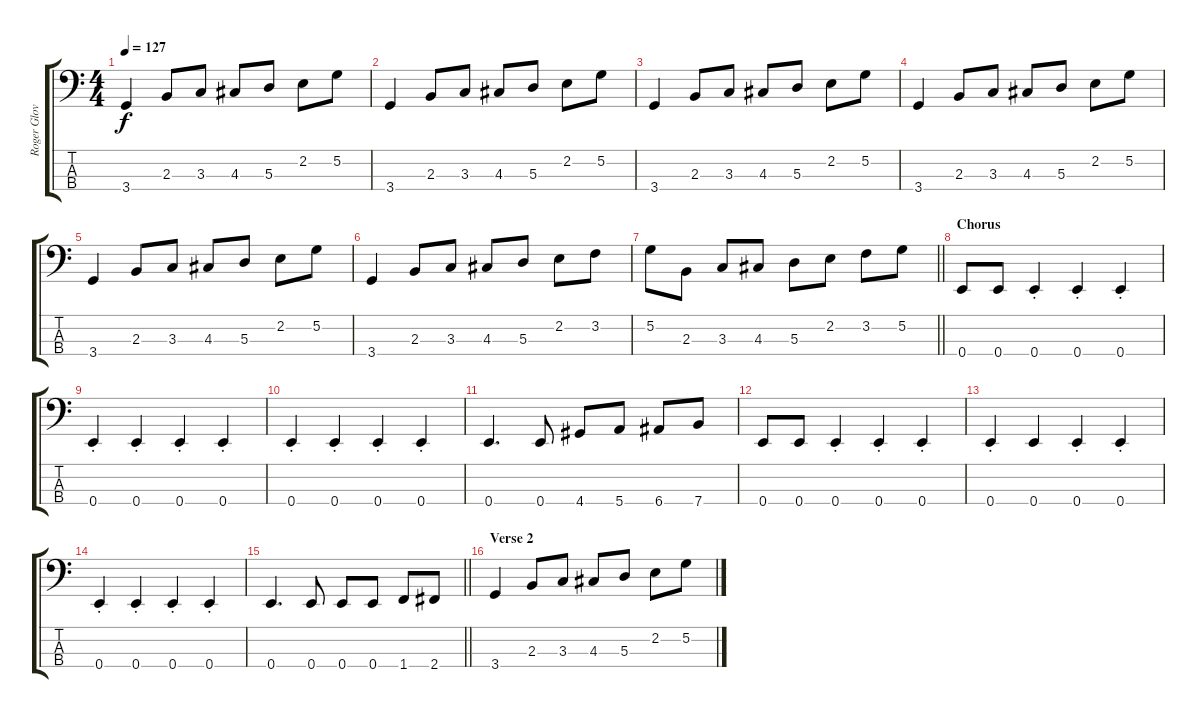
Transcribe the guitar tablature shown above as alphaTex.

\track ("Roger Glover" "Roger Glov") {instrument electricbasspick}
\staff {score tabs}
\tuning (G2 D2 A1 E1) {hide}
\ts (4 4)
\tempo 127
\clef f4
\ks c
3.4.4{dy f} 2.3.8 3.3.8 4.3.8 5.3.8 2.2.8 5.2.8 |
3.4.4 2.3.8 3.3.8 4.3.8 5.3.8 2.2.8 5.2.8 |
3.4.4 2.3.8 3.3.8 4.3.8 5.3.8 2.2.8 5.2.8 |
3.4.4 2.3.8 3.3.8 4.3.8 5.3.8 2.2.8 5.2.8 |
3.4.4 2.3.8 3.3.8 4.3.8 5.3.8 2.2.8 5.2.8 |
3.4.4 2.3.8 3.3.8 4.3.8 5.3.8 2.2.8 3.2.8 |
\barLineRight lightlight
5.2.8 2.3.8 3.3.8 4.3.8 5.3.8 2.2.8 3.2.8 5.2.8 |
\section ("" "Chorus")
0.4.8 0.4.8 0.4{st}.4 0.4{st}.4 0.4{st}.4 |
0.4{st}.4 0.4{st}.4 0.4{st}.4 0.4{st}.4 |
0.4{st}.4 0.4{st}.4 0.4{st}.4 0.4{st}.4 |
0.4.4{d} 0.4.8 4.4.8 5.4.8 6.4.8 7.4.8 |
0.4.8 0.4.8 0.4{st}.4 0.4{st}.4 0.4{st}.4 |
0.4{st}.4 0.4.4 0.4{st}.4 0.4{st}.4 |
0.4{st}.4 0.4{st}.4 0.4{st}.4 0.4{st}.4 |
\barLineRight lightlight
0.4.4{d} 0.4.8 0.4.8 0.4.8 1.4.8 2.4.8 |
\section ("" "Verse 2")
3.4.4 2.3.8 3.3.8 4.3.8 5.3.8 2.2.8 5.2.8
